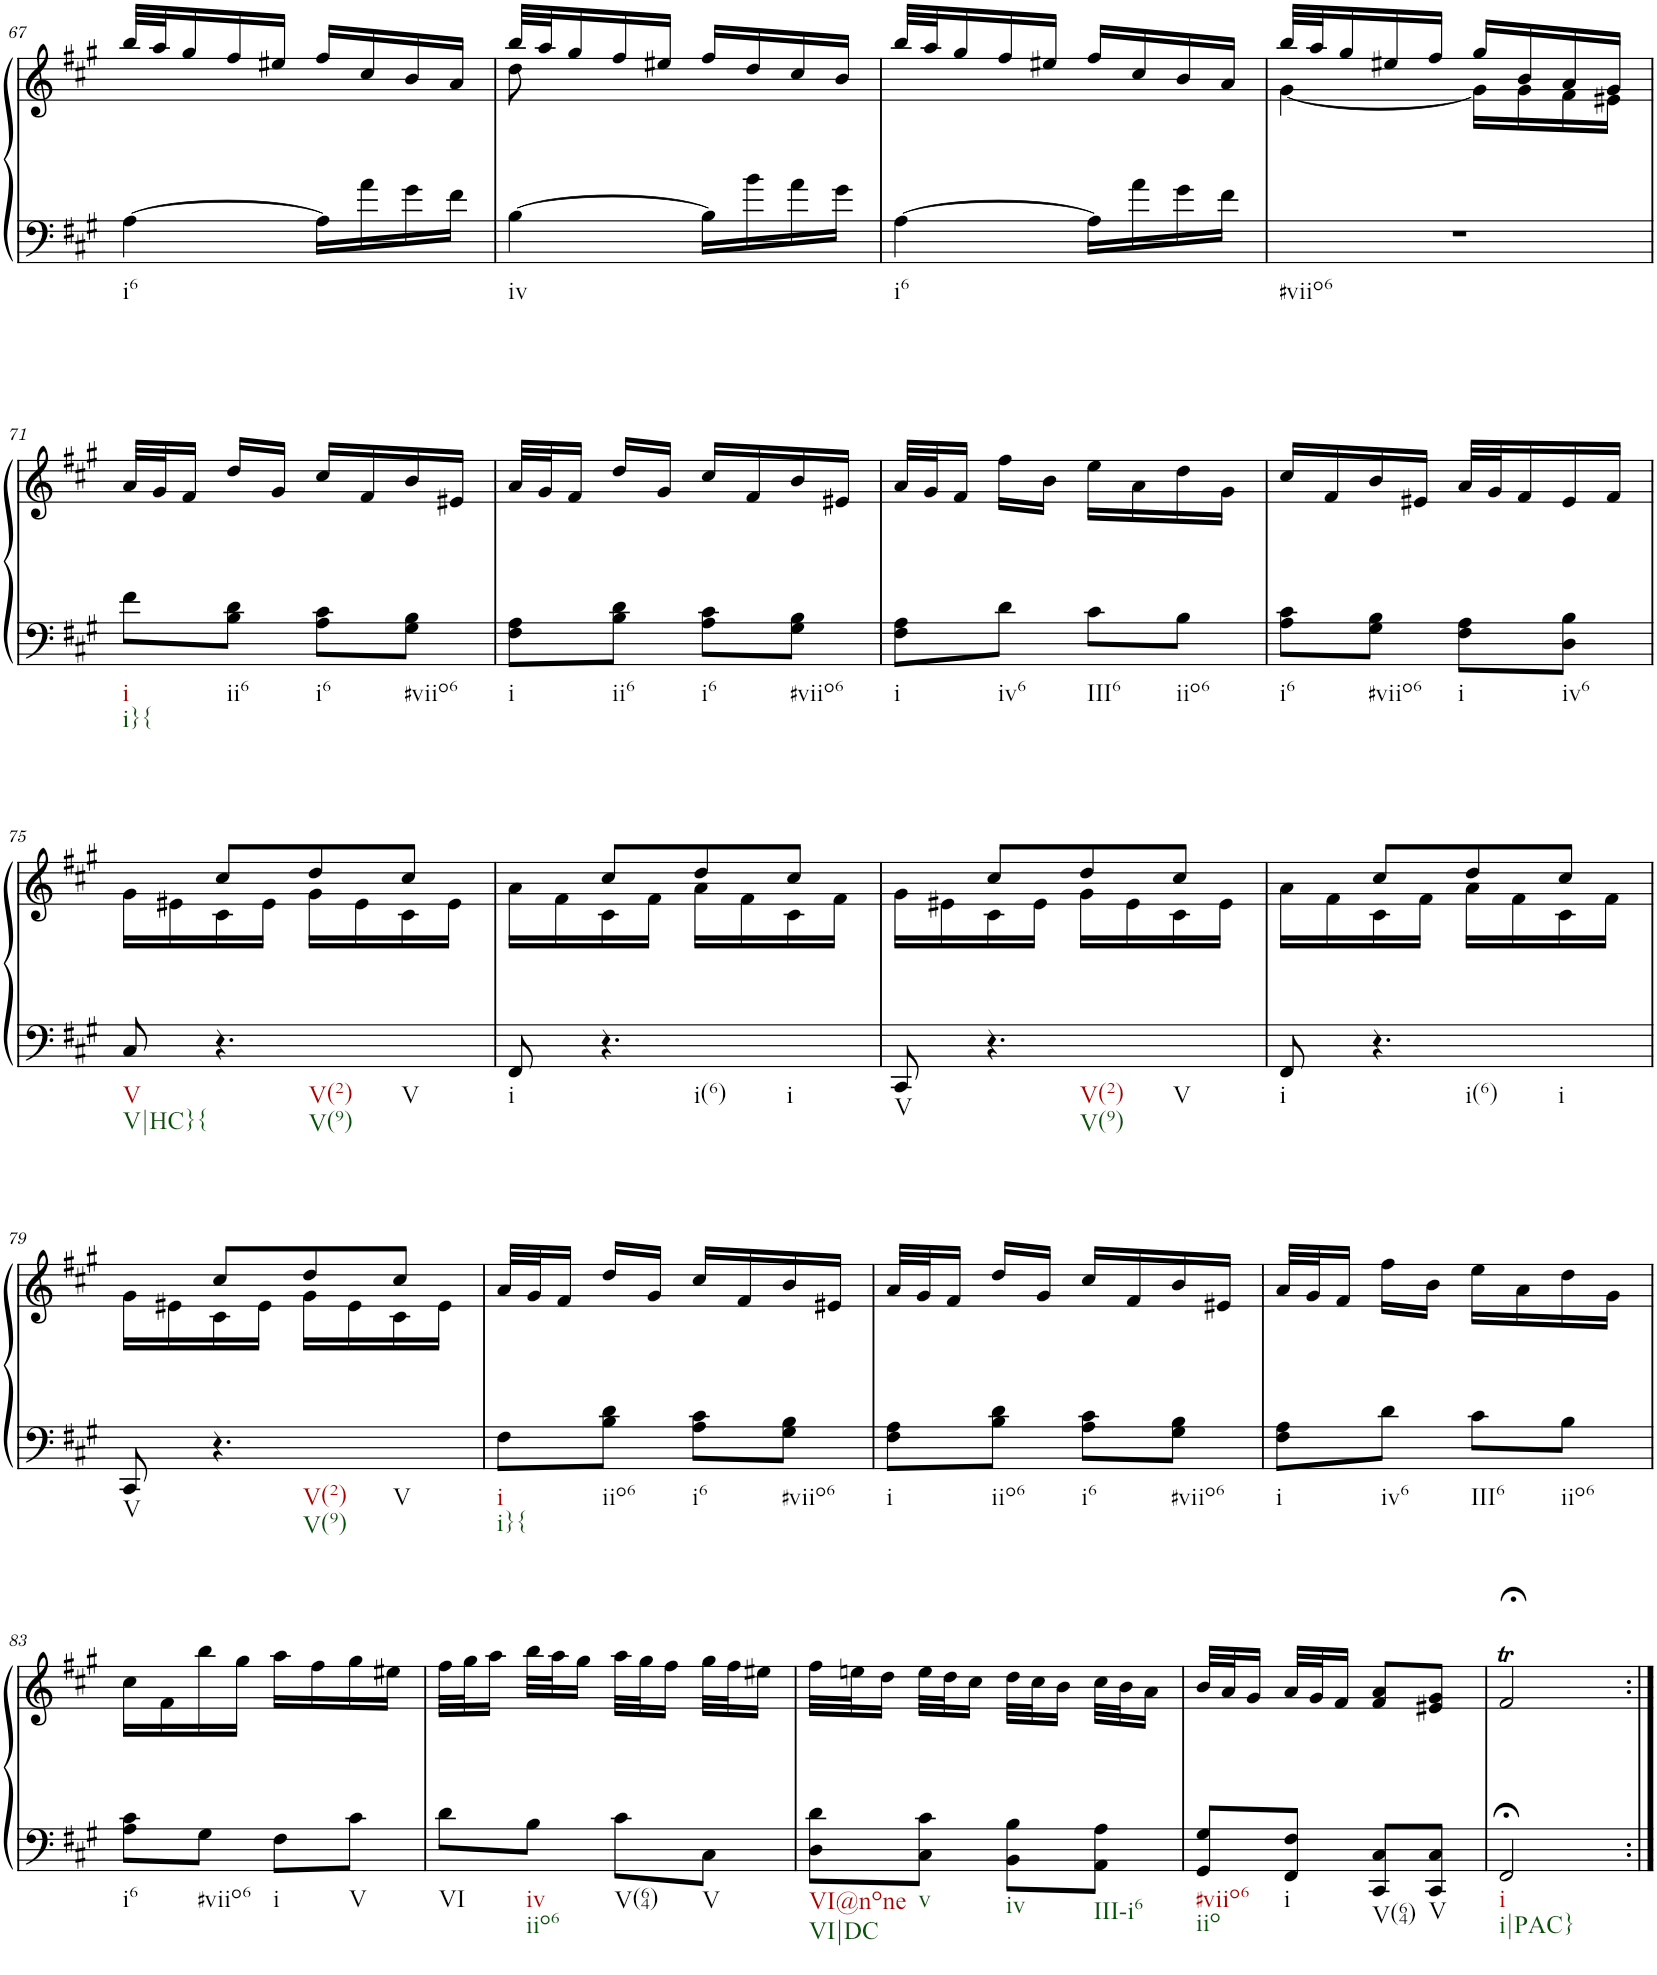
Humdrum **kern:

**kern	**kern
*part1	*part1
*staff2	*staff1
*I"Piano	*
*I'Pno.	*
!!LO:PB:g=z
*clefF4	*clefG2
*k[f#c#g#]	*k[f#c#g#]
*M2/4	*M2/4
=67	=67
!LO:TX:b:t=i6	!
[4A\	32bb/LLL
.	32aa/J
.	16gg#/
.	16ff#/
.	16ee#X/JJ
16A\LL]	16ff#/LL
16a\	16cc#/
16g#\	16b/
16f#\JJ	16a/JJ
=68	=68
*	*^
!LO:TX:b:t=iv	!	!
[4B\	32bb/LLL	8dd\
.	32aa/J	.
.	16gg#/	.
.	16ff#/	4.ryy
.	16ee#X/JJ	.
16B\LL]	16ff#/LL	.
16b\	16dd/	.
16a\	16cc#/	.
16g#\JJ	16b/JJ	.
*	*v	*v
=69	=69
!LO:TX:b:t=i6	!
[4A\	32bb/LLL
.	32aa/J
.	16gg#/
.	16ff#/
.	16ee#X/JJ
16A\LL]	16ff#/LL
16a\	16cc#/
16g#\	16b/
16f#\JJ	16a/JJ
=70	=70
*	*^
!LO:TX:b:t=#viio6	!	!
2r	32bb/LLL	[4g#\
.	32aa/J	.
.	16gg#/	.
.	16ee#X/	.
.	16ff#/JJ	.
.	16gg#/LL	16g#\LL]
.	16b/	16g#\
.	16a/	16f#\
.	16g#/JJ	16e#X\JJ
!!LO:LB:g=z
=71	=71	=71
!LO:TX:b:t=i	!	!
!LO:TX:b:t=i}{	!	!
*	*v	*v
8f#\L	32a/LLL
.	32g#/J
.	16f#/JJ
!LO:TX:b:t=ii6	!
8B\ 8d\J	16dd/LL
.	16g#/JJ
!LO:TX:b:t=i6	!
8A\ 8c#\L	16cc#/LL
.	16f#/
!LO:TX:b:t=#viio6	!
8G#\ 8B\J	16b/
.	16e#X/JJ
=72	=72
!LO:TX:b:t=i	!
8F#\ 8A\L	32a/LLL
.	32g#/J
.	16f#/JJ
!LO:TX:b:t=ii6	!
8B\ 8d\J	16dd/LL
.	16g#/JJ
!LO:TX:b:t=i6	!
8A\ 8c#\L	16cc#/LL
.	16f#/
!LO:TX:b:t=#viio6	!
8G#\ 8B\J	16b/
.	16e#X/JJ
=73	=73
!LO:TX:b:t=i	!
8F#\ 8A\L	32a/LLL
.	32g#/J
.	16f#/JJ
!LO:TX:b:t=iv6	!
8d\J	16ff#\LL
.	16b\JJ
!LO:TX:b:t=III6	!
8c#\L	16ee\LL
.	16a\
!LO:TX:b:t=iio6	!
8B\J	16dd\
.	16g#\JJ
=74	=74
!LO:TX:b:t=i6	!
8A\ 8c#\L	16cc#/LL
.	16f#/
!LO:TX:b:t=#viio6	!
8G#\ 8B\J	16b/
.	16e#X/JJ
!LO:TX:b:t=i	!
8F#\ 8A\L	32a/LLL
.	32g#/J
.	16f#/
!LO:TX:b:t=iv6	!
8D\ 8B\J	16e#/
.	16f#/JJ
!!LO:LB:g=z
=75	=75
*	*^
!LO:TX:b:t=V	!	!
!LO:TX:b:t=V|HC}{	!	!
8C#/	8ryy	16g#\LL
.	.	16e#X\
!LO:TX:b:t=V(2)	!	!
!LO:TX:b:t=V(9)	!	!
!LO:TX:b:t=V	!	!
4.r	8cc#/L	16c#\
.	.	16e#\JJ
.	8dd/	16g#\LL
.	.	16e#\
.	8cc#/J	16c#\
.	.	16e#\JJ
=76	=76	=76
!LO:TX:b:t=i	!	!
8FF#/	8ryy	16a\LL
.	.	16f#\
!LO:TX:b:t=i(6)	!	!
!LO:TX:b:t=i	!	!
4.r	8cc#/L	16c#\
.	.	16f#\JJ
.	8dd/	16a\LL
.	.	16f#\
.	8cc#/J	16c#\
.	.	16f#\JJ
=77	=77	=77
!LO:TX:b:t=V	!	!
8CC#/	8ryy	16g#\LL
.	.	16e#X\
!LO:TX:b:t=V(2)	!	!
!LO:TX:b:t=V(9)	!	!
!LO:TX:b:t=V	!	!
4.r	8cc#/L	16c#\
.	.	16e#\JJ
.	8dd/	16g#\LL
.	.	16e#\
.	8cc#/J	16c#\
.	.	16e#\JJ
=78	=78	=78
!LO:TX:b:t=i	!	!
8FF#/	8ryy	16a\LL
.	.	16f#\
!LO:TX:b:t=i(6)	!	!
!LO:TX:b:t=i	!	!
4.r	8cc#/L	16c#\
.	.	16f#\JJ
.	8dd/	16a\LL
.	.	16f#\
.	8cc#/J	16c#\
.	.	16f#\JJ
!!LO:LB:g=z	!!
=79	=79	=79
!LO:TX:b:t=V	!	!
8CC#/	8ryy	16g#\LL
.	.	16e#X\
!LO:TX:b:t=V(2)	!	!
!LO:TX:b:t=V(9)	!	!
!LO:TX:b:t=V	!	!
4.r	8cc#/L	16c#\
.	.	16e#\JJ
.	8dd/	16g#\LL
.	.	16e#\
.	8cc#/J	16c#\
.	.	16e#\JJ
=80	=80	=80
!LO:TX:b:t=i	!	!
!LO:TX:b:t=i}{	!	!
*	*v	*v
8F#\L	32a/LLL
.	32g#/J
.	16f#/JJ
!LO:TX:b:t=iio6	!
8B\ 8d\J	16dd/LL
.	16g#/JJ
!LO:TX:b:t=i6	!
8A\ 8c#\L	16cc#/LL
.	16f#/
!LO:TX:b:t=#viio6	!
8G#\ 8B\J	16b/
.	16e#X/JJ
=81	=81
!LO:TX:b:t=i	!
8F#\ 8A\L	32a/LLL
.	32g#/J
.	16f#/JJ
!LO:TX:b:t=iio6	!
8B\ 8d\J	16dd/LL
.	16g#/JJ
!LO:TX:b:t=i6	!
8A\ 8c#\L	16cc#/LL
.	16f#/
!LO:TX:b:t=#viio6	!
8G#\ 8B\J	16b/
.	16e#X/JJ
=82	=82
!LO:TX:b:t=i	!
8F#\ 8A\L	32a/LLL
.	32g#/J
.	16f#/JJ
!LO:TX:b:t=iv6	!
8d\J	16ff#\LL
.	16b\JJ
!LO:TX:b:t=III6	!
8c#\L	16ee\LL
.	16a\
!LO:TX:b:t=iio6	!
8B\J	16dd\
.	16g#\JJ
!!LO:LB:g=z
=83	=83
!LO:TX:b:t=i6	!
8A\ 8c#\L	16cc#\LL
.	16f#\
!LO:TX:b:t=#viio6	!
8G#\J	16bb\
.	16gg#\JJ
!LO:TX:b:t=i	!
8F#\L	16aa\LL
.	16ff#\
!LO:TX:b:t=V	!
8c#\J	16gg#\
.	16ee#X\JJ
=84	=84
!LO:TX:b:t=VI	!
8d\L	32ff#\LLL
.	32gg#\J
.	16aa\JJ
!LO:TX:b:t=iv	!
!LO:TX:b:t=iio6	!
8B\J	32bb\LLL
.	32aa\J
.	16gg#\JJ
!LO:TX:b:t=V(64)	!
8c#\L	32aa\LLL
.	32gg#\J
.	16ff#\JJ
!LO:TX:b:t=V	!
8C#\J	32gg#\LLL
.	32ff#\J
.	16ee#X\JJ
=85	=85
!LO:TX:b:t=VI@none	!
!LO:TX:b:t=VI|DC	!
8D\ 8d\L	32ff#\LLL
.	32een\J
.	16dd\JJ
!LO:TX:b:t=v	!
8C#\ 8c#\J	32ee\LLL
.	32dd\J
.	16cc#\JJ
!LO:TX:b:t=iv	!
8BB\ 8B\L	32dd\LLL
.	32cc#\J
.	16b\JJ
!LO:TX:b:t=III-i6	!
8AA\ 8A\J	32cc#\LLL
.	32b\J
.	16a\JJ
=86	=86
!LO:TX:b:t=#viio6	!
!LO:TX:b:t=iio	!
8GG#/ 8G#/L	32b/LLL
.	32a/J
.	16g#/JJ
!LO:TX:b:t=i	!
8FF#/ 8F#/J	32a/LLL
.	32g#/J
.	16f#/JJ
!LO:TX:b:t=V(64)	!
8CC#/ 8C#/L	8f#/ 8a/L
!LO:TX:b:t=V	!
8CC#/ 8C#/J	8e#X/ 8g#/J
=87	=87
!LO:TX:b:t=i	!
!LO:TX:b:t=i|PAC}	!
2FF#;</	2f#;<T/
=:|!	=:|!
*-	*-
